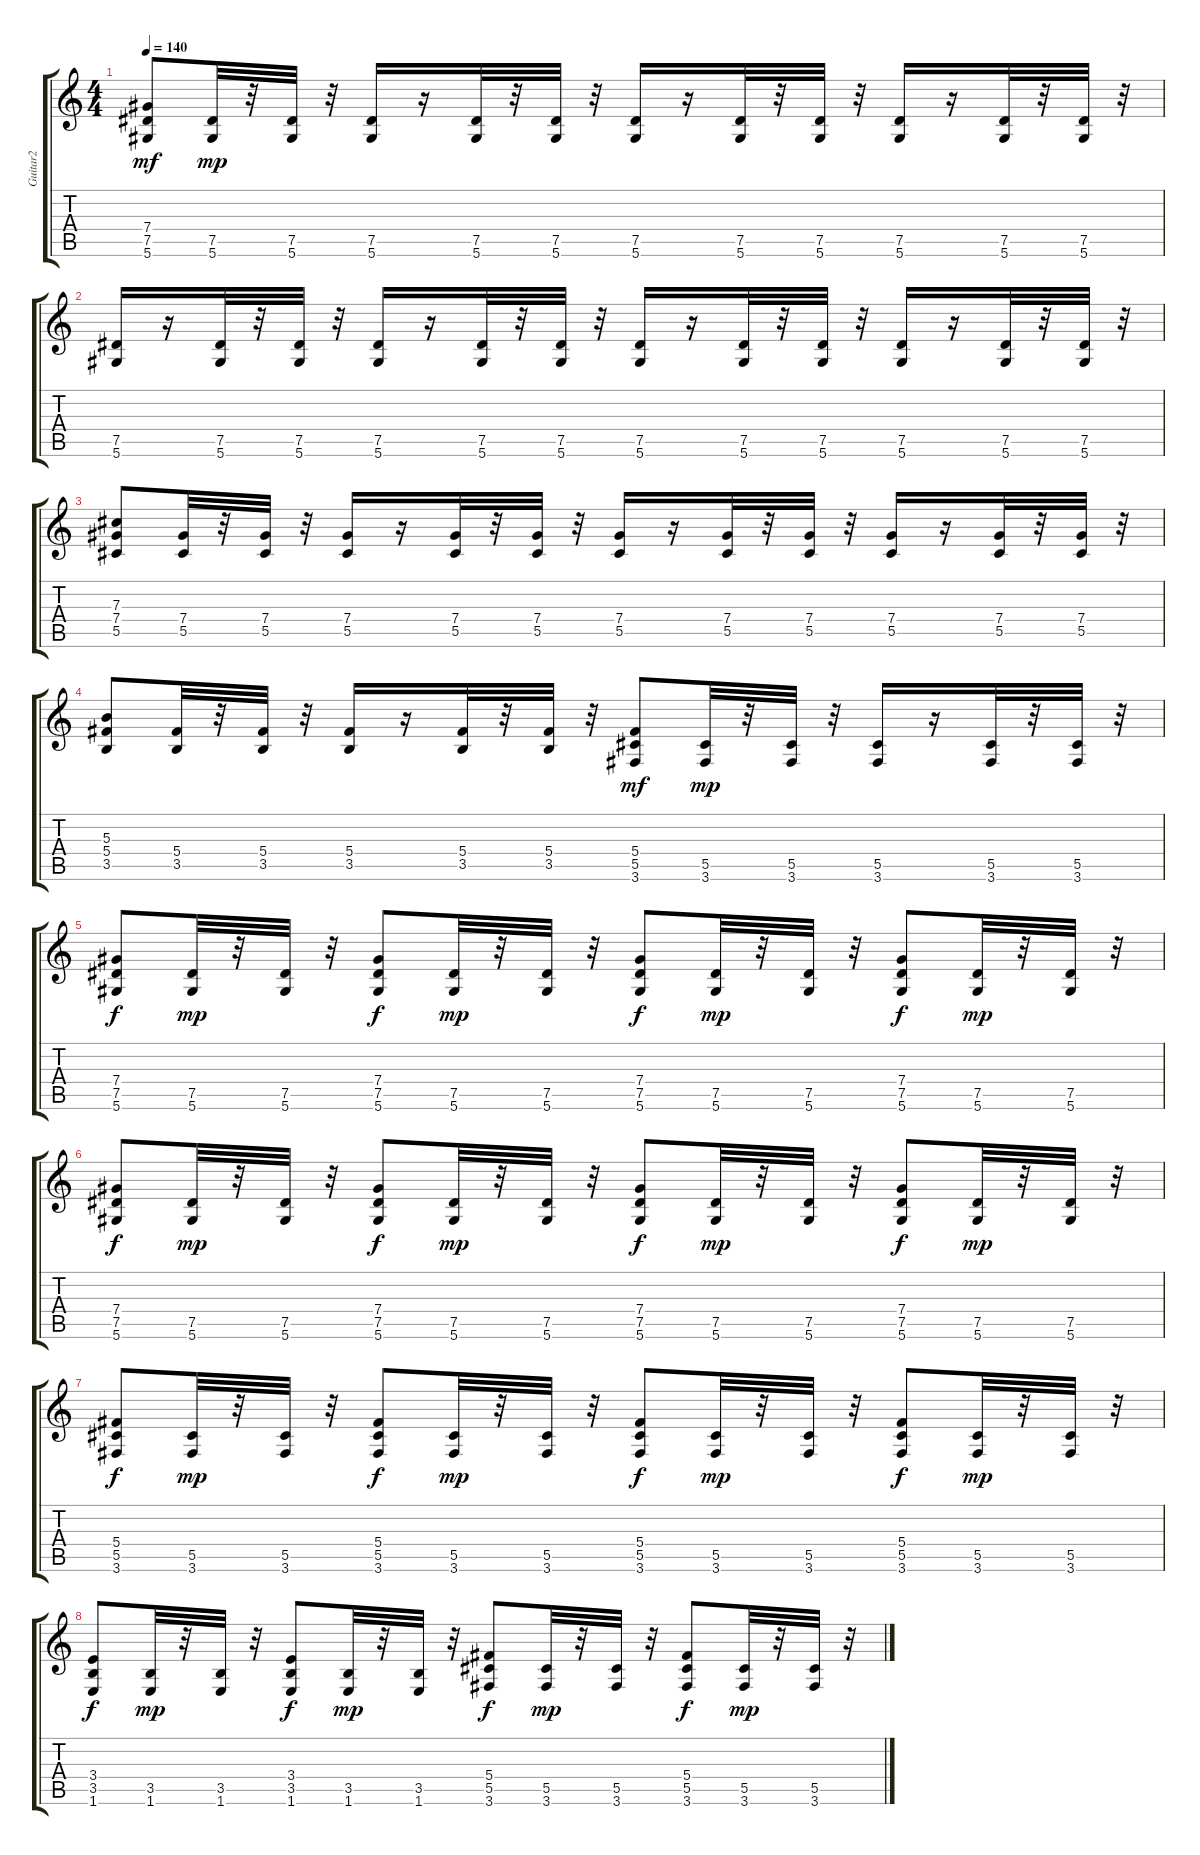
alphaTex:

\track ("Guitar2" "Guitar2") {instrument distortionguitar}
\staff {score tabs}
\tuning (Eb4 Bb3 Gb3 Db3 Ab2 Eb2) {hide}
\ts (4 4)
\tempo 140
\clef g2
\ks c
(7.4 7.5 5.6).8{dy mf} (7.5 5.6).32{dy mp} r.32 (7.5 5.6).32 r.32 (7.5 5.6).16 r.16 (7.5 5.6).32 r.32 (7.5 5.6).32 r.32 (7.5 5.6).16 r.16 (7.5 5.6).32 r.32 (7.5 5.6).32 r.32 (7.5 5.6).16 r.16 (7.5 5.6).32 r.32 (7.5 5.6).32 r.32 |
(7.5 5.6).16 r.16 (7.5 5.6).32 r.32 (7.5 5.6).32 r.32 (7.5 5.6).16 r.16 (7.5 5.6).32 r.32 (7.5 5.6).32 r.32 (7.5 5.6).16 r.16 (7.5 5.6).32 r.32 (7.5 5.6).32 r.32 (7.5 5.6).16 r.16 (7.5 5.6).32 r.32 (7.5 5.6).32 r.32 |
(7.3 7.4 5.5).8 (7.4 5.5).32 r.32 (7.4 5.5).32 r.32 (7.4 5.5).16 r.16 (7.4 5.5).32 r.32 (7.4 5.5).32 r.32 (7.4 5.5).16 r.16 (7.4 5.5).32 r.32 (7.4 5.5).32 r.32 (7.4 5.5).16 r.16 (7.4 5.5).32 r.32 (7.4 5.5).32 r.32 |
(5.3 5.4 3.5).8 (5.4 3.5).32 r.32 (5.4 3.5).32 r.32 (5.4 3.5).16 r.16 (5.4 3.5).32 r.32 (5.4 3.5).32 r.32 (5.4 5.5 3.6).8{dy mf} (5.5 3.6).32{dy mp} r.32 (5.5 3.6).32 r.32 (5.5 3.6).16 r.16 (5.5 3.6).32 r.32 (5.5 3.6).32 r.32 |
(7.4 7.5 5.6).8{dy f} (7.5 5.6).32{dy mp} r.32 (7.5 5.6).32 r.32 (7.4 7.5 5.6).8{dy f} (7.5 5.6).32{dy mp} r.32 (7.5 5.6).32 r.32 (7.4 7.5 5.6).8{dy f} (7.5 5.6).32{dy mp} r.32 (7.5 5.6).32 r.32 (7.4 7.5 5.6).8{dy f} (7.5 5.6).32{dy mp} r.32 (7.5 5.6).32 r.32 |
(7.4 7.5 5.6).8{dy f} (7.5 5.6).32{dy mp} r.32 (7.5 5.6).32 r.32 (7.4 7.5 5.6).8{dy f} (7.5 5.6).32{dy mp} r.32 (7.5 5.6).32 r.32 (7.4 7.5 5.6).8{dy f} (7.5 5.6).32{dy mp} r.32 (7.5 5.6).32 r.32 (7.4 7.5 5.6).8{dy f} (7.5 5.6).32{dy mp} r.32 (7.5 5.6).32 r.32 |
(5.4 5.5 3.6).8{dy f} (5.5 3.6).32{dy mp} r.32 (5.5 3.6).32 r.32 (5.4 5.5 3.6).8{dy f} (5.5 3.6).32{dy mp} r.32 (5.5 3.6).32 r.32 (5.4 5.5 3.6).8{dy f} (5.5 3.6).32{dy mp} r.32 (5.5 3.6).32 r.32 (5.4 5.5 3.6).8{dy f} (5.5 3.6).32{dy mp} r.32 (5.5 3.6).32 r.32 |
(3.4 3.5 1.6).8{dy f} (3.5 1.6).32{dy mp} r.32 (3.5 1.6).32 r.32 (3.4 3.5 1.6).8{dy f} (3.5 1.6).32{dy mp} r.32 (3.5 1.6).32 r.32 (5.4 5.5 3.6).8{dy f} (5.5 3.6).32{dy mp} r.32 (5.5 3.6).32 r.32 (5.4 5.5 3.6).8{dy f} (5.5 3.6).32{dy mp} r.32 (5.5 3.6).32 r.32
